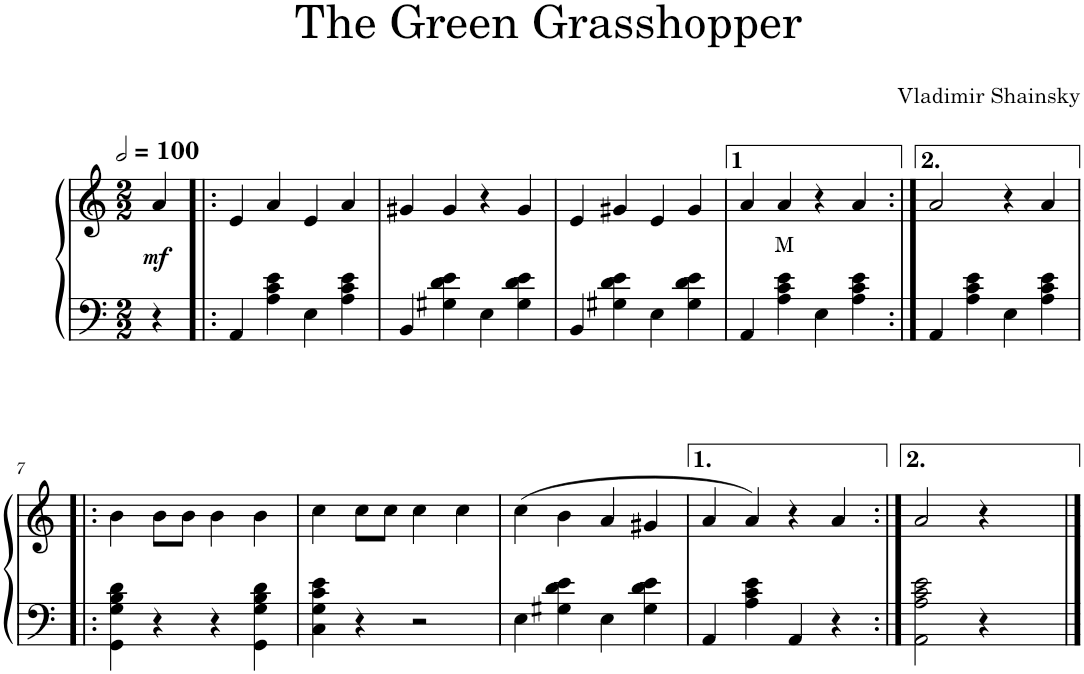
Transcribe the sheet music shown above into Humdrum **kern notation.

**kern	**kern	**text	**dynam
*part1	*part1	*part1	*part1
*staff2	*staff1	*staff1	*staff1/2
*I"Accordion	*	*	*
*I'Acc.	*	*	*
*clefF4	*clefG2	*	*
*k[]	*k[]	*	*
*M2/2	*M2/2	*	*
*MM200	*MM200	*	*
=1	=1	=1	=1
!	!	!	!LO:DY:b
4r	4a/	.	mf
=2!|:	=2!|:	=2!|:	=2!|:
4AA/	4e/	.	.
4A\ 4c\ 4e\	4a/	.	.
4E\	4e/	.	.
4A\ 4c\ 4e\	4a/	.	.
=3	=3	=3	=3
4BB/	4g#X/	.	.
4G#X\ 4d\ 4e\	4g#/	.	.
4E\	4r	.	.
4G#\ 4d\ 4e\	4g#/	.	.
=4	=4	=4	=4
4BB/	4e/	.	.
4G#X\ 4d\ 4e\	4g#X/	.	.
4E\	4e/	.	.
4G#\ 4d\ 4e\	4g#/	.	.
=5	=5	=5	=5
4AA/	4a/	.	.
!	!	!LO:LY:b	!
4A\ 4c\ 4e\	4a/	M	.
4E\	4r	.	.
4A\ 4c\ 4e\	4a/	.	.
=6:|!	=6:|!	=6:|!	=6:|!
4AA/	2a/	.	.
4A\ 4c\ 4e\	.	.	.
4E\	4r	.	.
4A\ 4c\ 4e\	4a/	.	.
!!LO:LB:g=z
=7!|:	=7!|:	=7!|:	=7!|:
4GG\ 4G\ 4B\ 4d\	4b\	.	.
4r	8b\L	.	.
.	8b\J	.	.
4r	4b\	.	.
4GG\ 4G\ 4B\ 4d\	4b\	.	.
=8	=8	=8	=8
4C\ 4G\ 4c\ 4e\	4cc\	.	.
4r	8cc\L	.	.
.	8cc\J	.	.
2r	4cc\	.	.
.	4cc\	.	.
=9	=9	=9	=9
4E\	(4cc\	.	.
4G#X\ 4d\ 4e\	4b\	.	.
4E\	4a/	.	.
4G#\ 4d\ 4e\	4g#X/	.	.
=10	=10	=10	=10
4AA/	4a/	.	.
4A\ 4c\ 4e\	4a/)	.	.
4AA/	4r	.	.
4r	4a/	.	.
=11:|!	=11:|!	=11:|!	=11:|!
2AA\ 2A\ 2c\ 2e\	2a/	.	.
4r	4r	.	.
4ryy	4ryy	.	.
==	==	==	==
*-	*-	*-	*-
